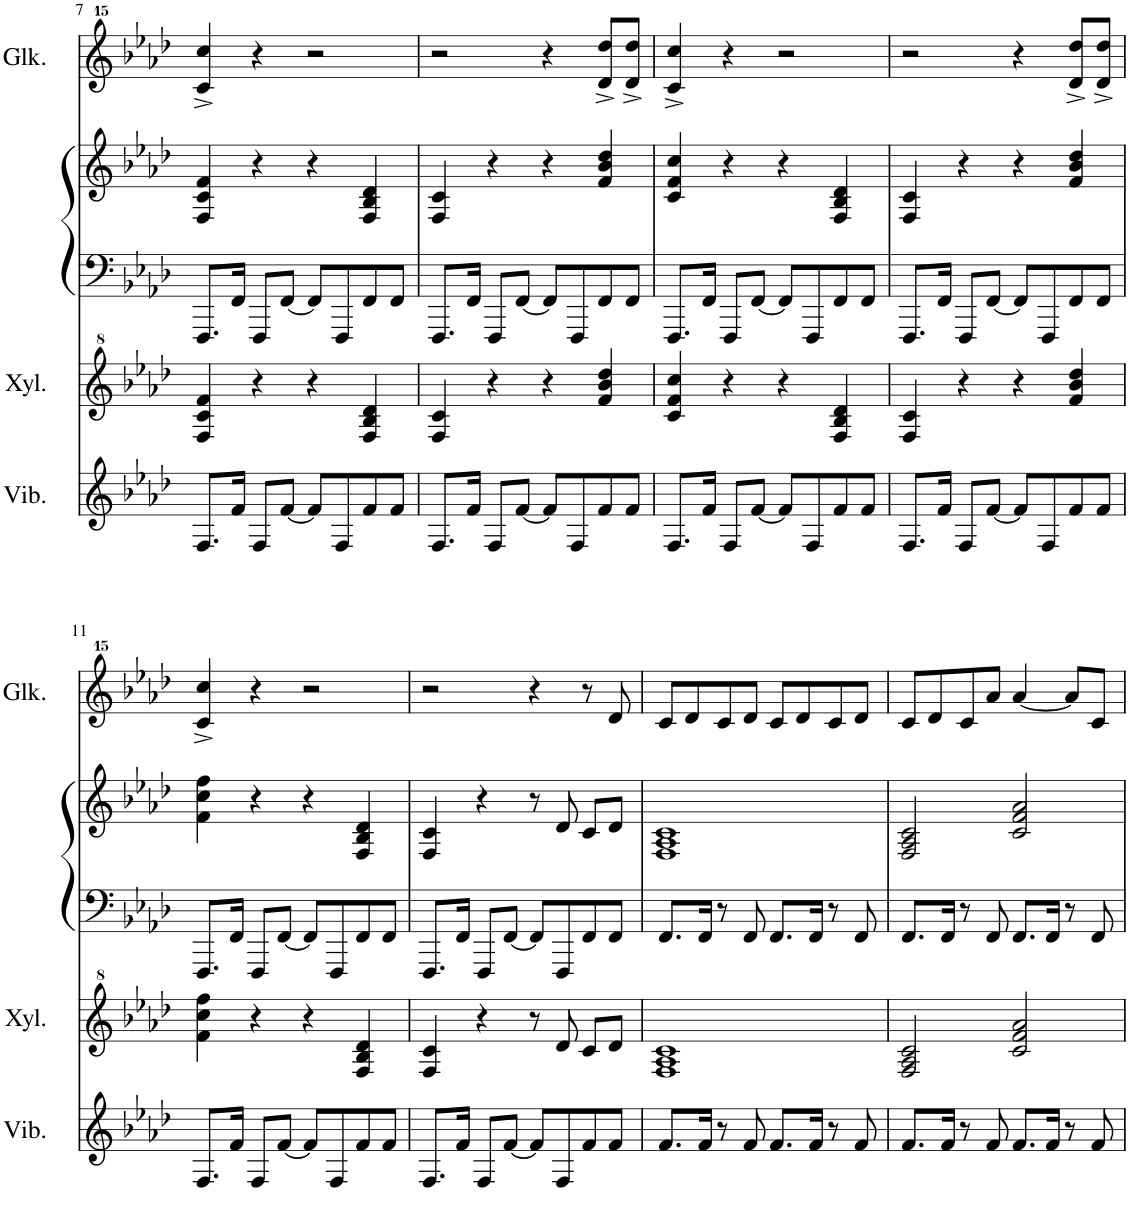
**kern	**kern	**kern	**kern	**kern
*part4	*part3	*part2	*part2	*part1
*staff5	*staff4	*staff3	*staff2	*staff1
*I"Vibraphone	*I"Xylophone	*I"Piano	*	*I"Glockenspiel
*I'Vib.	*I'Xyl.	*	*	*I'Glk.
!!LO:PB:g=z
*clefG2	*clefG^2	*clefF4	*clefG2	*clefG^^2
*k[b-e-a-d-]	*k[b-e-a-d-]	*k[b-e-a-d-]	*k[b-e-a-d-]	*k[b-e-a-d-]
*M4/4	*M4/4	*M4/4	*M4/4	*M4/4
=7	=7	=7	=7	=7
8.F/L	4f/ 4cc/ 4ff/	8.FFF/L	4F/ 4c/ 4f/	4ccc/^ 4cccc/^
16f/Jk	.	16FF/Jk	.	.
8F/L	4r	8FFF/L	4r	4r
[8f/J	.	[8FF/J	.	.
8f/L]	4r	8FF/L]	4r	2r
8F/	.	8FFF/	.	.
8f/	4f/ 4b-/ 4dd-/	8FF/	4F/ 4B-/ 4d-/	.
8f/J	.	8FF/J	.	.
=8	=8	=8	=8	=8
8.F/L	4f/ 4cc/	8.FFF/L	4F/ 4c/	2r
16f/Jk	.	16FF/Jk	.	.
8F/L	4r	8FFF/L	4r	.
[8f/J	.	[8FF/J	.	.
8f/L]	4r	8FF/L]	4r	4r
8F/	.	8FFF/	.	.
8f/	4ff/ 4bb-/ 4ddd-/	8FF/	4f/ 4b-/ 4dd-/	8ddd-/^ 8dddd-/^L
8f/J	.	8FF/J	.	8ddd-/^ 8dddd-/^J
=9	=9	=9	=9	=9
8.F/L	4cc/ 4ff/ 4ccc/	8.FFF/L	4c/ 4f/ 4cc/	4ccc/^ 4cccc/^
16f/Jk	.	16FF/Jk	.	.
8F/L	4r	8FFF/L	4r	4r
[8f/J	.	[8FF/J	.	.
8f/L]	4r	8FF/L]	4r	2r
8F/	.	8FFF/	.	.
8f/	4f/ 4b-/ 4dd-/	8FF/	4F/ 4B-/ 4d-/	.
8f/J	.	8FF/J	.	.
=10	=10	=10	=10	=10
8.F/L	4f/ 4cc/	8.FFF/L	4F/ 4c/	2r
16f/Jk	.	16FF/Jk	.	.
8F/L	4r	8FFF/L	4r	.
[8f/J	.	[8FF/J	.	.
8f/L]	4r	8FF/L]	4r	4r
8F/	.	8FFF/	.	.
8f/	4ff/ 4bb-/ 4ddd-/	8FF/	4f/ 4b-/ 4dd-/	8ddd-/^ 8dddd-/^L
8f/J	.	8FF/J	.	8ddd-/^ 8dddd-/^J
!!LO:LB:g=z
=11	=11	=11	=11	=11
8.F/L	4ff\ 4ccc\ 4fff\	8.FFF/L	4f\ 4cc\ 4ff\	4ccc/^ 4cccc/^
16f/Jk	.	16FF/Jk	.	.
8F/L	4r	8FFF/L	4r	4r
[8f/J	.	[8FF/J	.	.
8f/L]	4r	8FF/L]	4r	2r
8F/	.	8FFF/	.	.
8f/	4f/ 4b-/ 4dd-/	8FF/	4F/ 4B-/ 4d-/	.
8f/J	.	8FF/J	.	.
=12	=12	=12	=12	=12
8.F/L	4f/ 4cc/	8.FFF/L	4F/ 4c/	2r
16f/Jk	.	16FF/Jk	.	.
8F/L	4r	8FFF/L	4r	.
[8f/J	.	[8FF/J	.	.
8f/L]	8r	8FF/L]	8r	4r
8F/	8dd-/	8FFF/	8d-/	.
8f/	8cc/L	8FF/	8c/L	8r
8f/J	8dd-/J	8FF/J	8d-/J	8ddd-/
=13	=13	=13	=13	=13
8.f/L	1f 1a- 1cc	8.FF/L	1F 1A- 1c	8ccc/L
.	.	.	.	8ddd-/
16f/Jk	.	16FF/Jk	.	.
8r	.	8r	.	8ccc/
8f/	.	8FF/	.	8ddd-/J
8.f/L	.	8.FF/L	.	8ccc/L
.	.	.	.	8ddd-/
16f/Jk	.	16FF/Jk	.	.
8r	.	8r	.	8ccc/
8f/	.	8FF/	.	8ddd-/J
=14	=14	=14	=14	=14
8.f/L	2f/ 2a-/ 2cc/	8.FF/L	2F/ 2A-/ 2c/	8ccc/L
.	.	.	.	8ddd-/
16f/Jk	.	16FF/Jk	.	.
8r	.	8r	.	8ccc/
8f/	.	8FF/	.	8aaa-/J
8.f/L	2cc/ 2ff/ 2aa-/	8.FF/L	2c/ 2f/ 2a-/	[4aaa-/
16f/Jk	.	16FF/Jk	.	.
8r	.	8r	.	8aaa-/L]
8f/	.	8FF/	.	8ccc/J
=	=	=	=	=
*-	*-	*-	*-	*-
